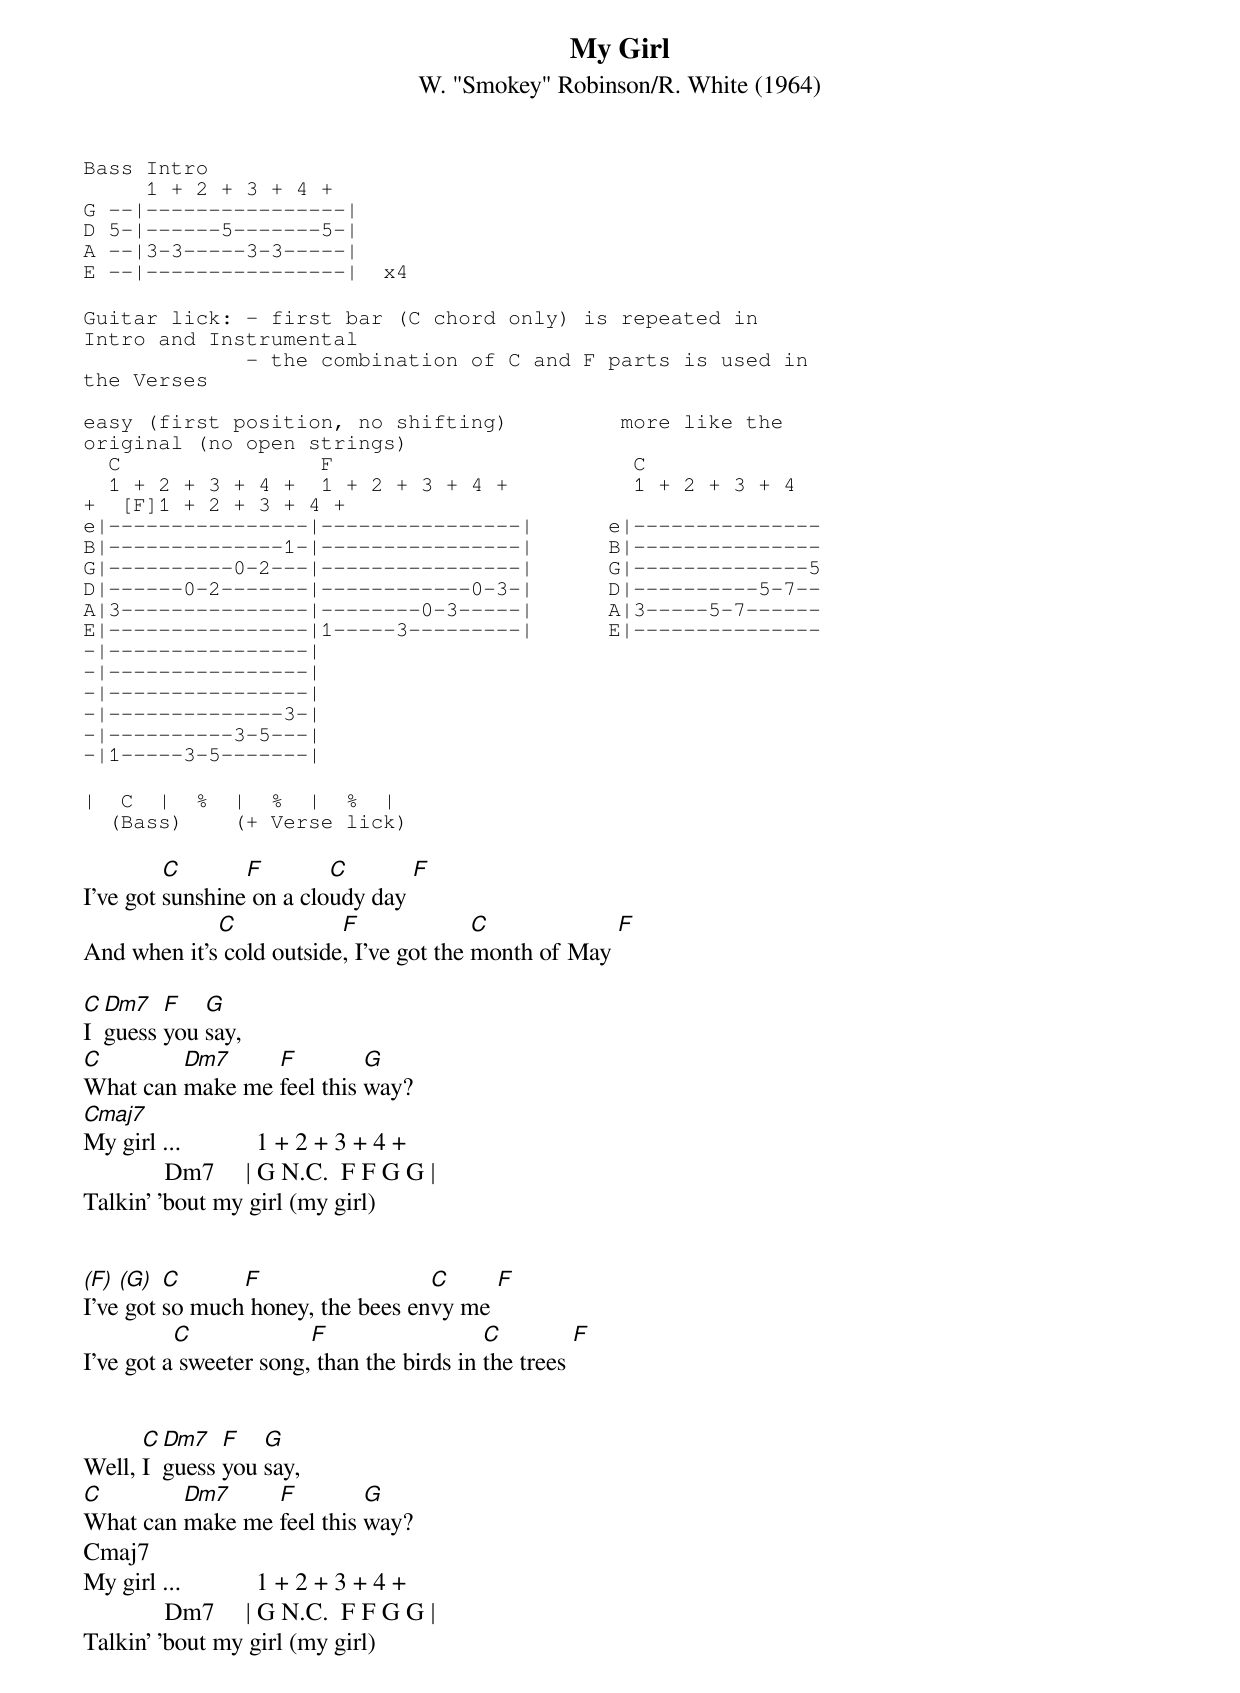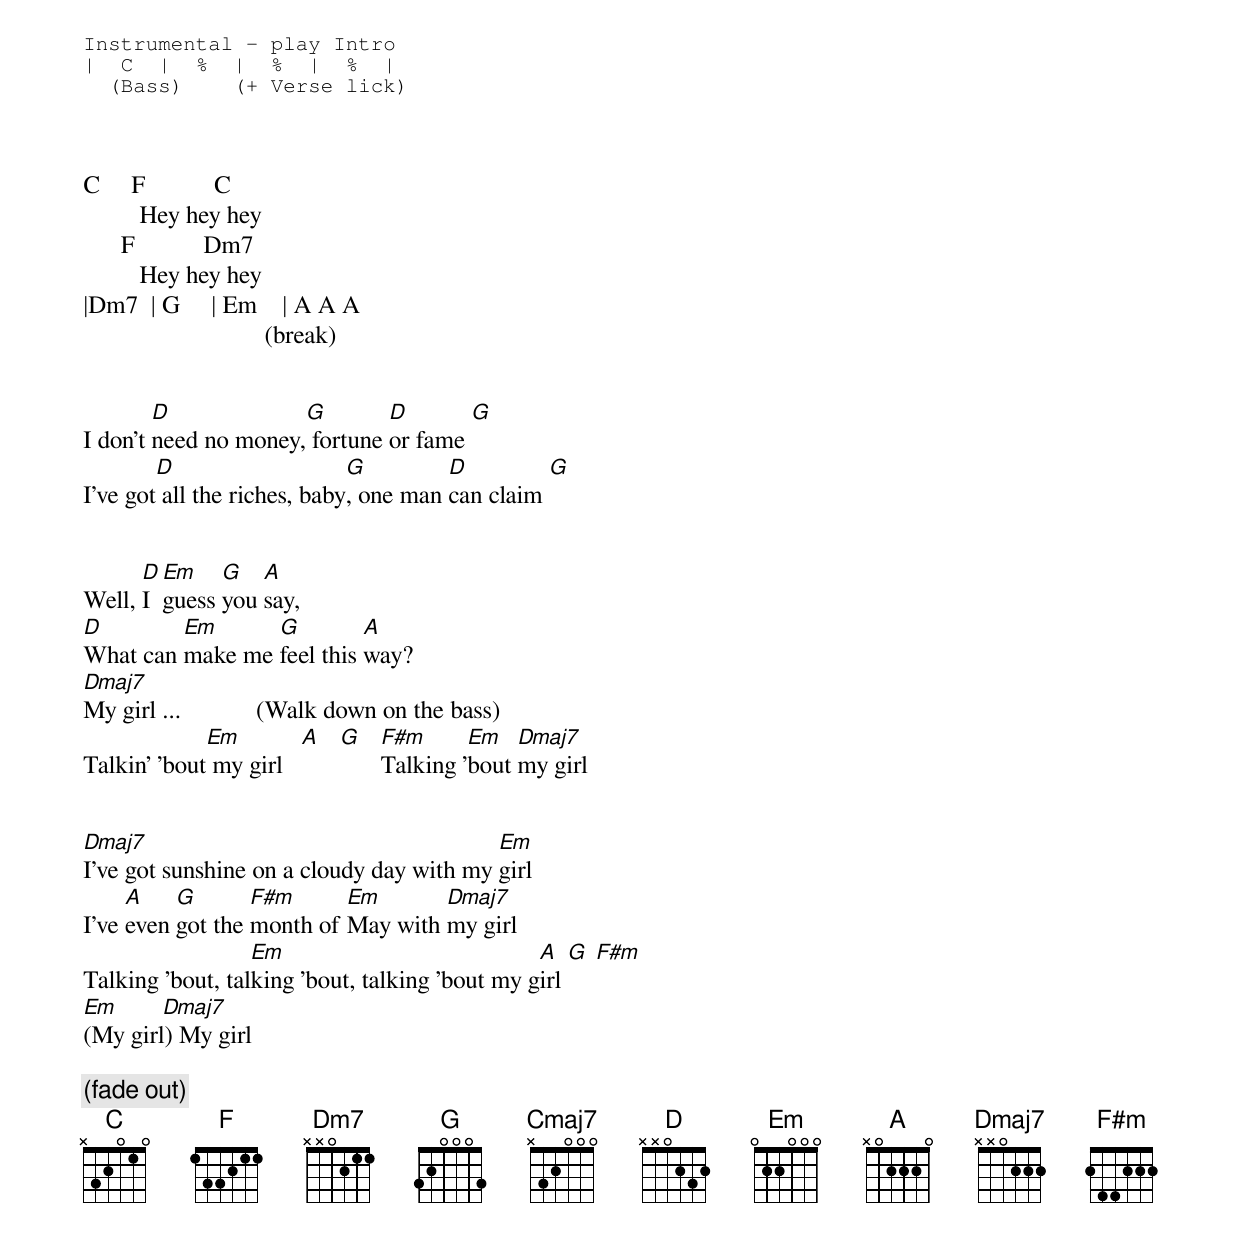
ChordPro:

{title: My Girl}
{subtitle: W. "Smokey" Robinson/R. White (1964)}

{sot}
Bass Intro
     1 + 2 + 3 + 4 +
G --|----------------|
D 5-|------5-------5-|
A --|3-3-----3-3-----|
E --|----------------|  x4
{eot}

{sot}
Guitar lick: - first bar (C chord only) is repeated in
Intro and Instrumental
             - the combination of C and F parts is used in
the Verses

easy (first position, no shifting)         more like the
original (no open strings)
  C                F                        C
  1 + 2 + 3 + 4 +  1 + 2 + 3 + 4 +          1 + 2 + 3 + 4
+  [F]1 + 2 + 3 + 4 +
e|----------------|----------------|      e|---------------
B|--------------1-|----------------|      B|---------------
G|----------0-2---|----------------|      G|--------------5
D|------0-2-------|------------0-3-|      D|----------5-7--
A|3---------------|--------0-3-----|      A|3-----5-7------
E|----------------|1-----3---------|      E|---------------
-|----------------|
-|----------------|
-|----------------|
-|--------------3-|
-|----------3-5---|
-|1-----3-5-------|
{eot}

{sot}
|  C  |  %  |  %  |  %  |
  (Bass)    (+ Verse lick)
{eot}

I've got [C]sunshine[F] on a clo[C]udy day [F]
And when it's[C] cold outside[F], I've got the [C]month of May [F]

[C]I [Dm7]guess [F]you [G]say,
[C]What can [Dm7]make me [F]feel this [G]way?
[Cmaj7]My girl ...            1 + 2 + 3 + 4 +
             Dm7     | G N.C.  F F G G |
Talkin' 'bout my girl (my girl)


[(F)]I've[(G)] got [C]so much[F] honey, the bees en[C]vy me [F]
I've got a[C] sweeter song,[F] than the birds in [C]the trees [F]


Well, [C]I [Dm7]guess [F]you [G]say,
[C]What can [Dm7]make me [F]feel this [G]way?
Cmaj7
My girl ...            1 + 2 + 3 + 4 +
             Dm7     | G N.C.  F F G G |
Talkin' 'bout my girl (my girl)

{sot}
Instrumental - play Intro
|  C  |  %  |  %  |  %  |
  (Bass)    (+ Verse lick)
{eot}



C     F           C
         Hey hey hey
      F           Dm7
         Hey hey hey
|Dm7  | G     | Em    | A A A
                             (break)


I don't [D]need no money,[G] fortune [D]or fame [G]
I've got[D] all the riches, baby[G], one man [D]can claim [G]


Well, [D]I [Em]guess [G]you [A]say,
[D]What can [Em]make me [G]feel this [A]way?
[Dmaj7]My girl ...            (Walk down on the bass)
Talkin' 'bout[Em] my girl   [A]   [G]   [F#m]Talking '[Em]bout [Dmaj7]my girl


[Dmaj7]I've got sunshine on a cloudy day with my [Em]girl
I've [A]even [G]got the [F#m]month of [Em]May with [Dmaj7]my girl
Talking 'bout, tal[Em]king 'bout, talking 'bout my g[A]irl [G] [F#m]
[Em]       [Dmaj7]
(My girl) My girl

{c:(fade out)}
